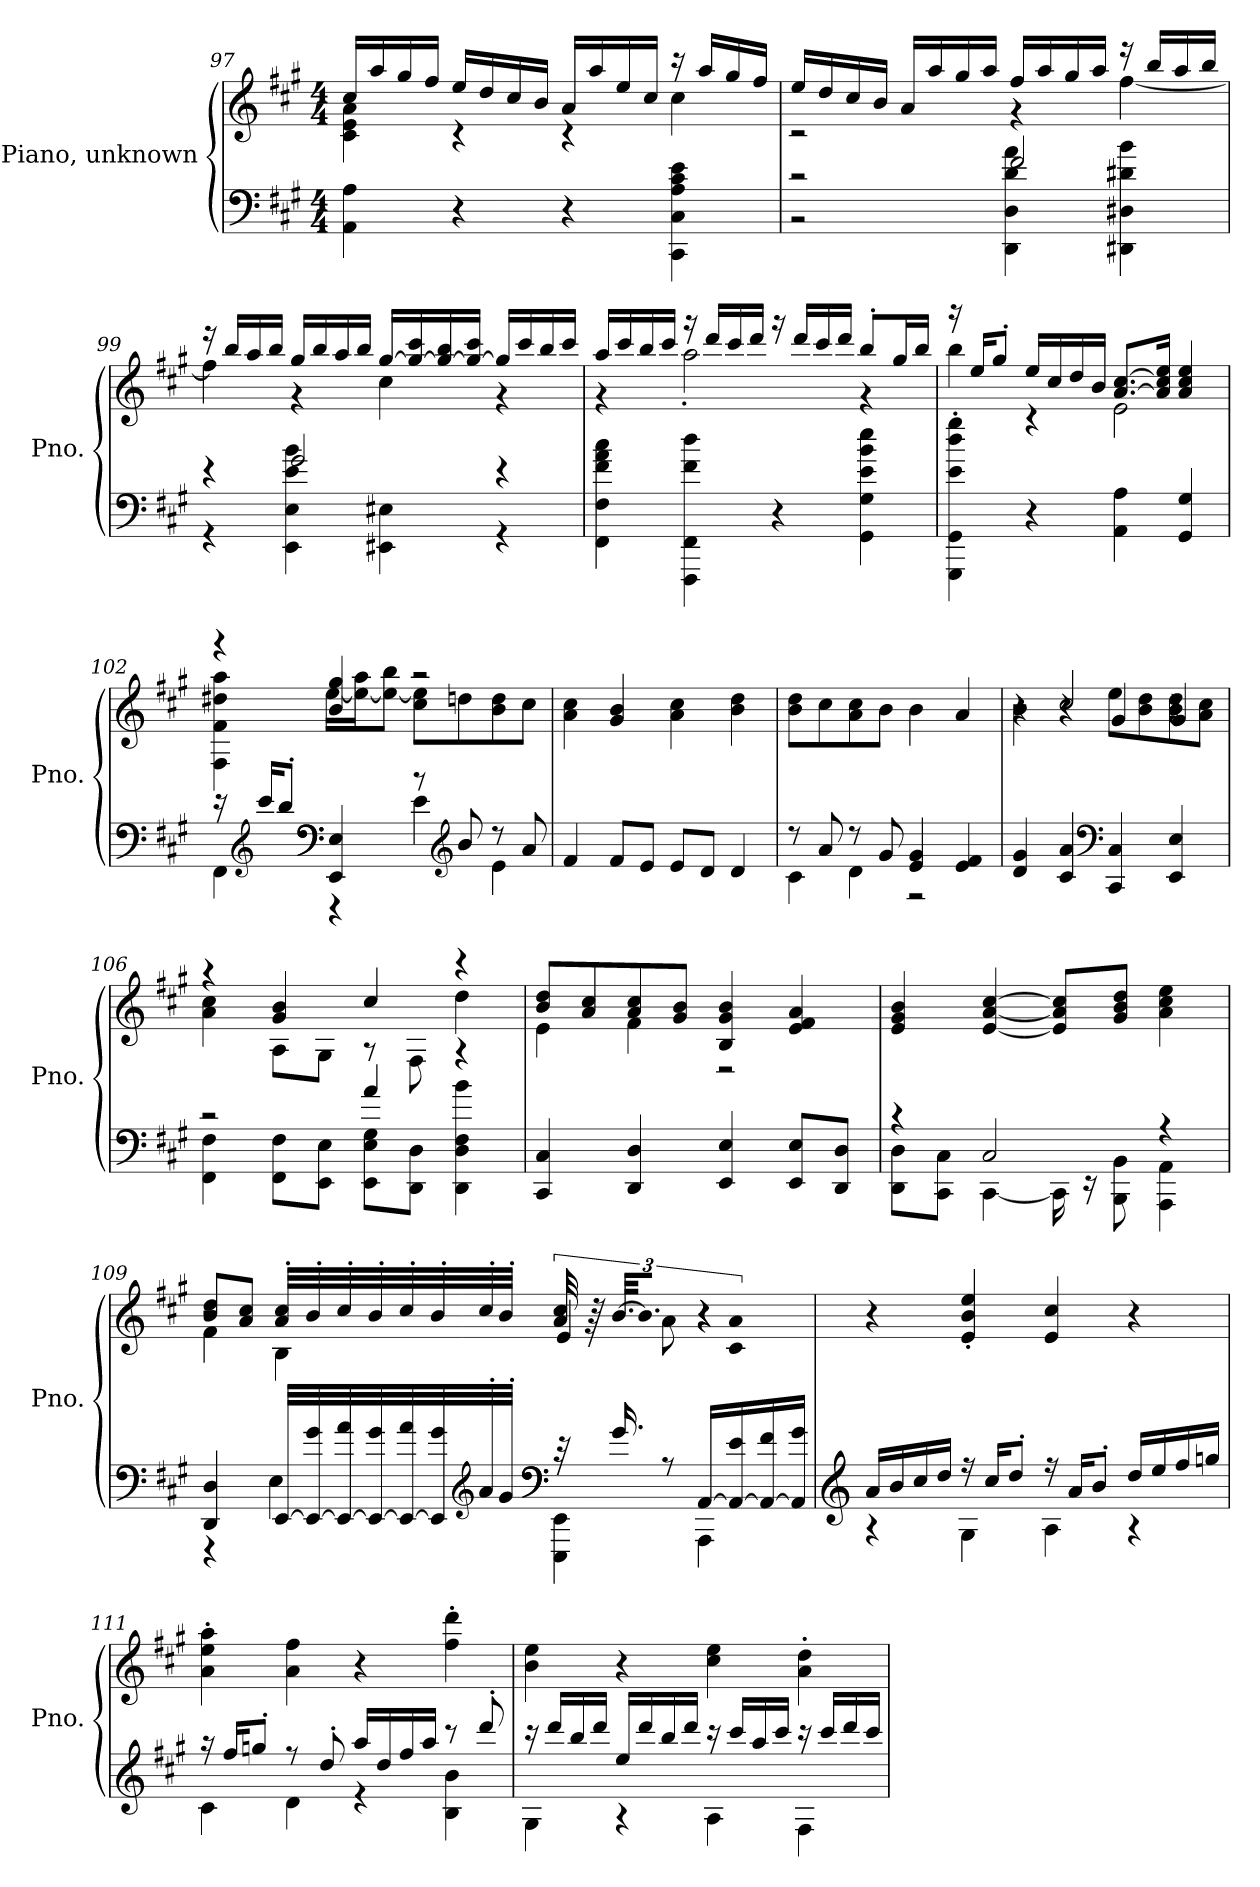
**kern	**kern
*part1	*part1
*staff2	*staff1
*I"Piano, unknown	*
*I'Pno.	*
!!LO:LB:g=z
*clefF4	*clefG2
*k[f#c#g#]	*k[f#c#g#]
*M4/4	*M4/4
=97	=97
*	*^
4AA\ 4A\	16cc#/LL	4c#\ 4e\ 4a\
.	16aa/	.
.	16gg#/	.
.	16ff#/JJ	.
4r	16ee/LL	4r
.	16dd/	.
.	16cc#/	.
.	16b/JJ	.
4r	16a/LL	4r
.	16aa/	.
.	16ee/	.
.	16cc#/JJ	.
4CC#\ 4C#\ 4A\ 4c#\ 4e\	16r	4cc#\
.	16aa/LL	.
.	16gg#/	.
.	16ff#/JJ	.
=98	=98	=98
*^	*	*
2r	2r	16ee/LL	2r
.	.	16dd/	.
.	.	16cc#/	.
.	.	16b/JJ	.
.	.	16a/LL	.
.	.	16aa/	.
.	.	16gg#/	.
.	.	16aa/JJ	.
2f#/	4DD\ 4D\ 4d\ 4a\	16ff#/LL	4r
.	.	16aa/	.
.	.	16gg#/	.
.	.	16aa/JJ	.
.	4DD#X\ 4D#X\ 4d#X\ 4b\	16r	[4ff#\
.	.	16bb/LL	.
.	.	16aa/	.
.	.	16bb/JJ	.
!!LO:LB:g=z	!!
=99	=99	=99	=99
4r	4r	16r	4ff#\]
.	.	16bb/LL	.
.	.	16aa/	.
.	.	16bb/JJ	.
2g#/	4EE\ 4E\ 4e\ 4b\	16gg#/LL	4r
.	.	16bb/	.
.	.	16aa/	.
.	.	16bb/JJ	.
.	4EE#X\ 4E#X\	[16gg#/LL	4cc#\
.	.	16gg#/_ 16ccc#/	.
.	.	16gg#/_ 16bb/	.
.	.	16gg#/_ 16ccc#/JJ	.
4r	4r	16gg#/LL]	4r
.	.	16ccc#/	.
.	.	16bb/	.
.	.	16ccc#/JJ	.
*v	*v	*	*
=100	=100	=100
4FF#\ 4F#\ 4f#\ 4a\ 4cc#\	16aa/LL	4r
.	16ccc#/	.
.	16bb/	.
.	16ccc#/JJ	.
4FFF#\ 4FF#\ 4f#\ 4dd\	16r	2aa'\
.	16ddd/LL	.
.	16ccc#/	.
.	16ddd/JJ	.
4r	16r	.
.	16ddd/LL	.
.	16ccc#/	.
.	16ddd/JJ	.
4GG#\ 4G#\ 4e\ 4b\ 4ee\	8bb'/L	4r
.	16gg#/L	.
.	16bb/JJ	.
!!LO:LB:g=z	!!
=101	=101	=101
4GGG#\' 4GG#\' 4e\' 4dd\' 4gg#\'	16r	4bb\
.	16ee/KL	.
.	8gg#'/J	.
4r	16ee/LL	4r
.	16cc#/	.
.	16dd/	.
.	16b/JJ	.
4AA\ 4A\	[8.a/ [8.cc#/L	2e\
.	16a/] 16cc#/] 16ee/Jk	.
4GG#/ 4G#/	4a/ 4cc#/ 4ee/	.
=102	=102	=102
*^	*	*
16r	4FF#\	4r	4F#\ 4f#\ 4dd#X\ 4aa\
*clefG2	*	*	*
16ccc#/KL	.	.	.
8bb'/J	.	.	.
*clefF4	*	*	*
4EE/ 4E/	4r	4b/ 4gg#/	[16ee\LL
.	.	.	16ee\_ 16aa\J
.	.	.	8ee\_ 8bb\J
8r	4e\	2r	8cc#\ 8ee\]L
*clefG2	*	*	*
8b/	.	.	8ddn\
8r	4e\	.	8b\ 8dd\
8a/	.	.	8cc#\J
*v	*v	*	*
*	*v	*v
=103	=103
4f#/	4a\ 4cc#\
8f#/L	4g#/ 4b/
8e/J	.
8e/L	4a\ 4cc#\
8d/J	.
4d/	4b\ 4dd\
!!LO:PB:g=z
=104	=104
*^	*
8r	4c#\	8b\ 8dd\L
8a/	.	8cc#\
8r	4d\	8a\ 8cc#\
8g#/	.	8b\J
4e/ 4g#/	2r	4b\
4e/ 4f#/	.	4a/
*v	*v	*
=105	=105
*	*^
*	*	*^
4d/ 4g#/	4r	4b\	2r
4c#/ 4a/	2cc#/	4r	.
*clefF4	*	*	*
4CC#/ 4C#/	.	8ee\L	4g#/
.	.	8b\ 8dd\	.
4EE/ 4E/	4r	8b\ 8dd\	4g#/
.	.	8a\ 8cc#\J	.
*	*	*v	*v
=106	=106	=106
*^	*	*
2r	4FF#\ 4F#\	4r	4a\ 4cc#\
.	8FF#\ 8F#\L	4g#/ 4b/	8A\L
.	8EE\ 8E\J	.	8G#\J
4a/	8EE\ 8E\ 8G#\L	4cc#/	8r
.	8DD\ 8D\J	.	8F#\
4r	4DD\ 4D\ 4F#\ 4b\	4r	4dd\
*v	*v	*	*
=107	=107	=107
4CC#/ 4C#/	8b/ 8dd/L	4e\
.	8a/ 8cc#/	.
4DD/ 4D/	8a/ 8cc#/	4f#\
.	8g#/ 8b/J	.
4EE/ 4E/	4B/ 4g#/ 4b/	2r
8EE/ 8E/L	4e/ 4f#/ 4a/	.
8DD/ 8D/J	.	.
*	*v	*v
!!LO:LB:g=z
=108	=108
*^	*
4r	8DD\ 8D\L	4e/ 4g#/ 4b/
.	8CC#\ 8C#\J	.
2C#/	[4CC#\	[4e/ [4a/ [4cc#/
.	16CC#\]	8e/] 8a/] 8cc#/]L
.	16r	.
.	8BBB\ 8BB\	8g#/ 8b/ 8dd/J
4r	4AAA\ 4AA\	4a\ 4cc#\ 4ee\
=109	=109	=109
*	*	*^
*	*	*	*^
4DD/ 4D/	4r	8b/ 8dd/L	4f#\	2r
.	.	8a/ 8cc#/J	.	.
[32EE/LLL	4E\	32a/' 32cc#/'LLL	4B\	.
32EE/_ 32g#/	.	32b'/	.	.
32EE/_ 32a/	.	32cc#'/	.	.
32EE/_ 32g#/	.	32b'/	.	.
32EE/_ 32a/	.	32cc#'/	.	.
32EE/] 32g#/	.	32b'/	.	.
*clefG2	*	*	*	*
32a'/	.	32cc#'/	.	.
32g#'/JJJ	.	32b'/JJJ	.	.
*clefF4	*	*	*	*
32r	4EEE\ 4EE\	48a/ 48cc#/	8r	4e/
.	.	96r	.	.
16.g#/	.	[48.b/KKL	.	.
.	.	8.b/J]	.	.
8r	.	.	8a\	.
[16AA/LL	4AAA\	4c#/ 4a/	4r	4r
16AA/_ 16e/	.	.	.	.
16AA/_ 16f#/	.	.	.	.
16AA/] 16g#/JJ	.	.	.	.
*	*	*v	*v	*v
!!LO:LB:g=z
=110	=110	=110
*clefG2	*	*
16a/LL	4r	4r
16b/	.	.
16cc#/	.	.
16dd/JJ	.	.
16r	4G#\	4e/' 4b/' 4ee/'
16cc#/KL	.	.
8dd'/J	.	.
16r	4A\	4e/ 4cc#/
16a/KL	.	.
8b'/J	.	.
16dd/LL	4r	4r
16ee/	.	.
16ff#/	.	.
16ggn/JJ	.	.
=111	=111	=111
16r	4c#\	4a\' 4ee\' 4aa\'
16ff#/KL	.	.
8ggn'/J	.	.
8r	4d\	4a\ 4ff#\
8dd'/	.	.
16aa/LL	4r	4r
16dd/	.	.
16ff#/	.	.
16aa/JJ	.	.
8r	4B\ 4b\	4ff#\' 4ddd\'
8ddd'/	.	.
!!LO:LB:g=z
=112	=112	=112
16r	4G#\	4b\ 4ee\
16ddd/LL	.	.
16bb/	.	.
16ddd/JJ	.	.
16ee/LL	4r	4r
16ddd/	.	.
16bb/	.	.
16ddd/JJ	.	.
16r	4A\	4cc#\ 4ee\
16ccc#/LL	.	.
16aa/	.	.
16ccc#/JJ	.	.
16r	4F#\	4a\' 4dd\'
16ccc#/LL	.	.
16ddd/	.	.
16ccc#/JJ	.	.
*v	*v	*
=	=
*-	*-
